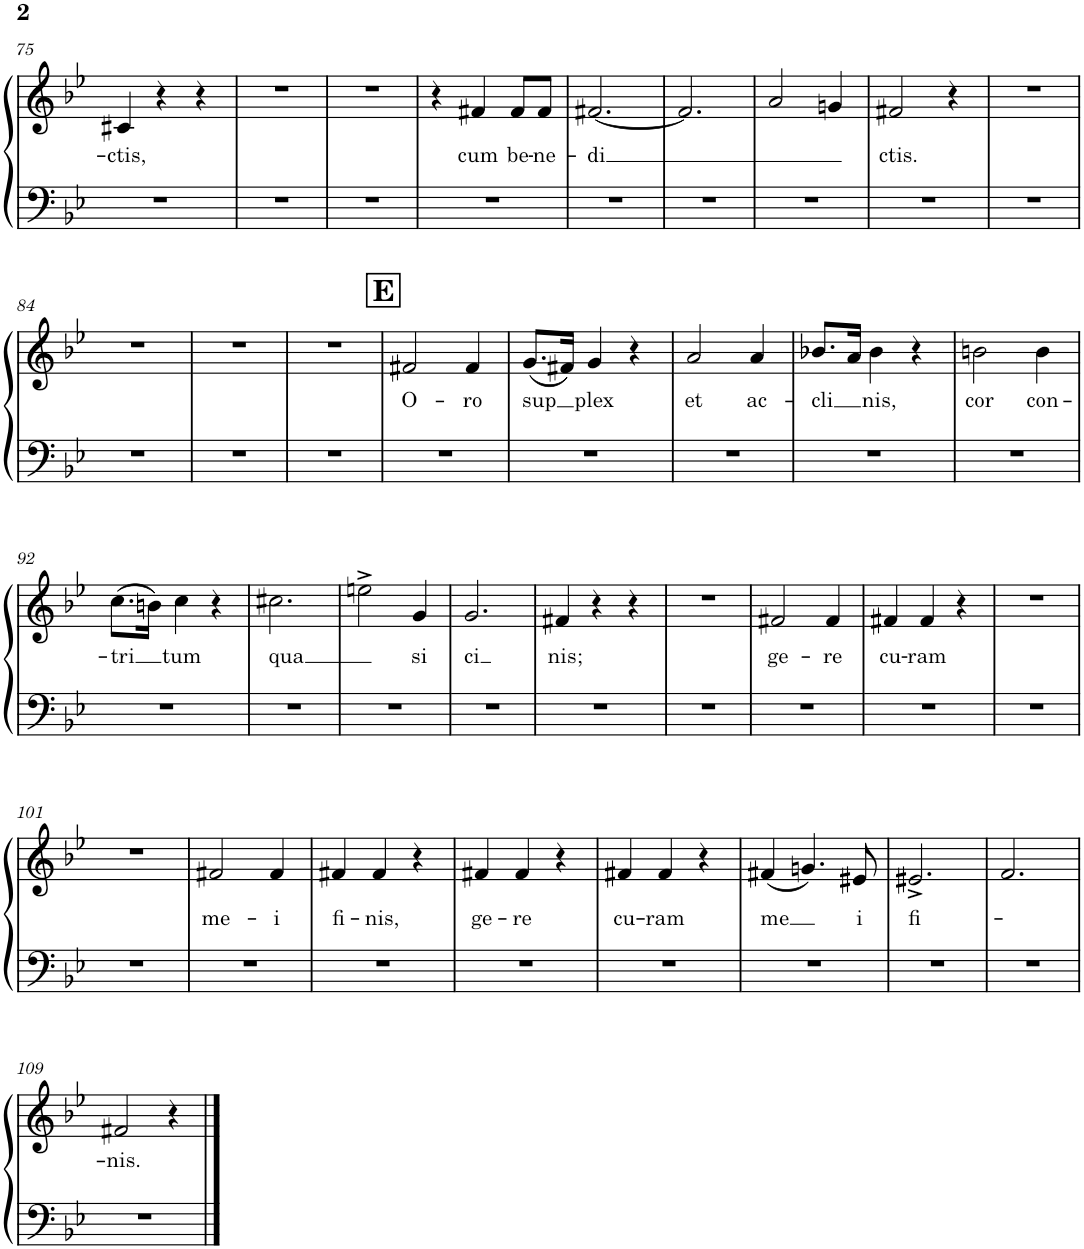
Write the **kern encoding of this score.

**kern	**kern	**text
*part1	*part1	*part1
*staff2	*staff1	*staff1
*I"Piano	*	*
*I'Pno.	*	*
!!LO:PB:g=z
*clefF4	*clefG2	*
*k[b-e-]	*k[b-e-]	*
*M3/4	*M3/4	*
=75	=75	=75
!	!	!LO:LY:b
2.r	4c#X/	-ctis,
.	4r	.
.	4r	.
=76	=76	=76
2.r	2.r	.
=77	=77	=77
2.r	2.r	.
=78	=78	=78
2.r	4r	.
!	!	!LO:LY:b
.	4f#X/	cum
!	!	!LO:LY:b
.	8f#/L	be-
!	!	!LO:LY:b
.	8f#/J	-ne-
=79	=79	=79
!	!	!LO:LY:b
2.r	[2.f#X/	-di
=80	=80	=80
2.r	2.f#/]	.
=81	=81	=81
2.r	2a/	.
.	4gn/	.
=82	=82	=82
!	!	!LO:LY:b
2.r	2f#X/	ctis.
.	4r	.
=83	=83	=83
2.r	2.r	.
!!LO:LB:g=z
=84	=84	=84
2.r	2.r	.
=85	=85	=85
2.r	2.r	.
=86	=86	=86
2.r	2.r	.
!!LO:REH:place=s1:a:B:cj:fs=14:t=E
=87	=87	=87
!	!	!LO:LY:b
2.r	2f#X/	O-
!	!	!LO:LY:b
.	4f#/	-ro
=88	=88	=88
!	!	!LO:LY:b
2.r	(8.g/L	sup
.	16f#X/Jk)	.
!	!	!LO:LY:b
.	4g/	plex
.	4r	.
=89	=89	=89
!	!	!LO:LY:b
2.r	2a/	et
!	!	!LO:LY:b
.	4a/	ac-
=90	=90	=90
!	!	!LO:LY:b
2.r	8.b-X/L	-cli
.	16a/Jk	.
!	!	!LO:LY:b
.	4b-\	nis,
.	4r	.
=91	=91	=91
!	!	!LO:LY:b
2.r	2bn\	cor
!	!	!LO:LY:b
.	4b\	con-
!!LO:LB:g=z
=92	=92	=92
!	!	!LO:LY:b
2.r	(8.cc\L	-tri
.	16bn\Jk)	.
!	!	!LO:LY:b
.	4cc\	tum
.	4r	.
=93	=93	=93
!	!	!LO:LY:b
2.r	2.cc#X\	qua
=94	=94	=94
2.r	2een^\	.
!	!	!LO:LY:b
.	4g/	si
=95	=95	=95
!	!	!LO:LY:b
2.r	2.g/	ci
=96	=96	=96
!	!	!LO:LY:b
2.r	4f#X/	nis;
.	4r	.
.	4r	.
=97	=97	=97
2.r	2.r	.
=98	=98	=98
!	!	!LO:LY:b
2.r	2f#X/	ge-
!	!	!LO:LY:b
.	4f#/	-re
=99	=99	=99
!	!	!LO:LY:b
2.r	4f#X/	cu-
!	!	!LO:LY:b
.	4f#/	-ram
.	4r	.
=100	=100	=100
2.r	2.r	.
!!LO:LB:g=z
=101	=101	=101
2.r	2.r	.
=102	=102	=102
!	!	!LO:LY:b
2.r	2f#X/	me-
!	!	!LO:LY:b
.	4f#/	-i
=103	=103	=103
!	!	!LO:LY:b
2.r	4f#X/	fi-
!	!	!LO:LY:b
.	4f#/	-nis,
.	4r	.
=104	=104	=104
!	!	!LO:LY:b
2.r	4f#X/	ge-
!	!	!LO:LY:b
.	4f#/	-re
.	4r	.
=105	=105	=105
!	!	!LO:LY:b
2.r	4f#X/	cu-
!	!	!LO:LY:b
.	4f#/	-ram
.	4r	.
=106	=106	=106
!	!	!LO:LY:b
2.r	(4f#X/	me
.	4.gn/)	.
!	!	!LO:LY:b
.	8e#X/	i
=107	=107	=107
!	!	!LO:LY:b
2.r	2.e#X^/	fi-
=108	=108	=108
2.r	2.f/	.
!!LO:LB:g=z
=109	=109	=109
!	!	!LO:LY:b
2.r	2f#X/	-nis.
.	4r	.
==	==	==
*-	*-	*-
